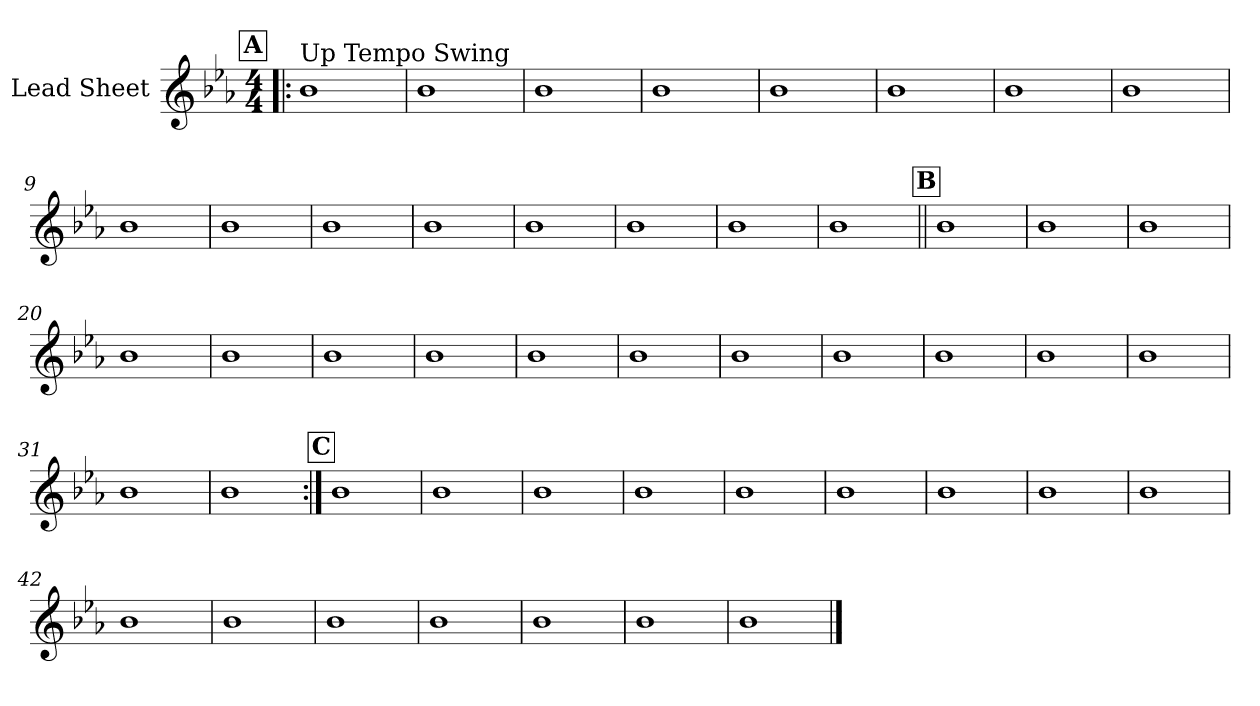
**kern
*part1
*staff1
*I"Lead Sheet
*clefG2
*k[b-e-a-]
*E-:
*M4/4
!!LO:REH:place=s1:a:fs=14:t=A
=1!|:
!LO:TX:a:t=Up Tempo Swing
1b-
=2
1b-
=3
1b-
=4
1b-
!!LO:LB:g=z
=5
1b-
=6
1b-
=7
1b-
=8
1b-
!!LO:LB:g=z
=9
1b-
=10
1b-
=11
1b-
=12
1b-
!!LO:LB:g=z
=13
1b-
=14
1b-
=15
1b-
=16
1b-
!!LO:LB:g=z
!!LO:REH:place=s1:a:fs=14:t=B
=17||
1b-
=18
1b-
=19
1b-
=20
1b-
!!LO:LB:g=z
=21
1b-
=22
1b-
=23
1b-
=24
1b-
!!LO:LB:g=z
=25
1b-
=26
1b-
=27
1b-
=28
1b-
!!LO:LB:g=z
=29
1b-
=30
1b-
=31
1b-
=32
1b-
!!LO:LB:g=z
!!LO:REH:place=s1:a:fs=14:t=C
=33:|!
1b-
=34
1b-
=35
1b-
=36
1b-
!!LO:LB:g=z
=37
1b-
=38
1b-
=39
1b-
=40
1b-
!!LO:PB:g=z
=41
1b-
=42
1b-
=43
1b-
=44
1b-
!!LO:LB:g=z
=45
1b-
=46
1b-
=47
1b-
=48
1b-
==
*-
